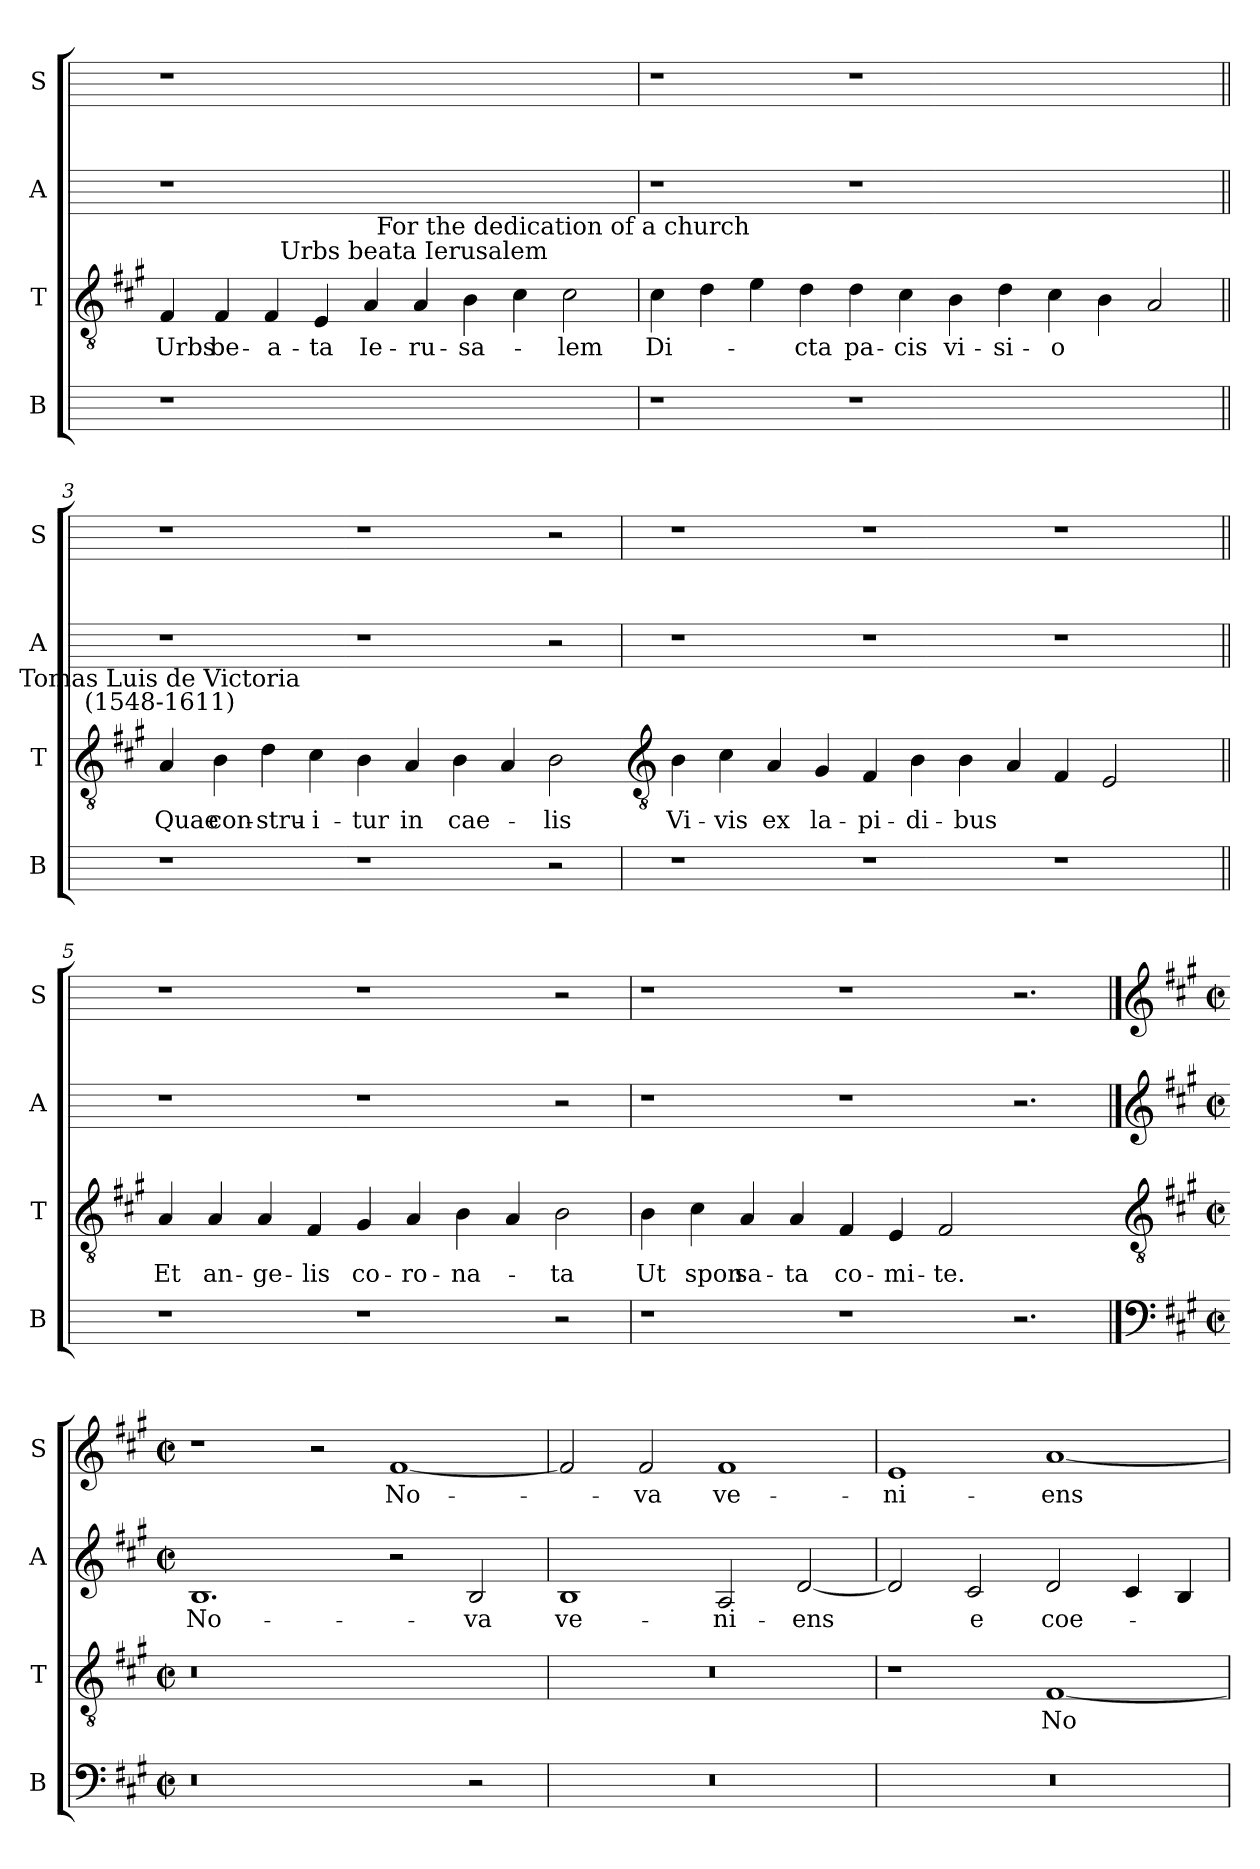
**kern	**kern	**text	**kern	**text	**kern	**text
*part4	*part3	*part3	*part2	*part2	*part1	*part1
*staff4	*staff3	*staff3	*staff2	*staff2	*staff1	*staff1
*I"B	*I"T	*	*I"A	*	*I"S	*
*I'B	*I'T	*	*I'A	*	*I'S	*
*	*clefGv2	*	*	*	*	*
*	*k[f#c#g#]	*	*	*	*	*
*	*A:	*	*	*	*	*
=1	=1	=1	=1	=1	=1	=1
!	!	!LO:LY:b	!	!	!	!
1r	4F#	Urbs	1r	.	1r	.
!	!	!LO:LY:b	!	!	!	!
.	4F#	be-	.	.	.	.
!	!	!LO:LY:b	!	!	!	!
.	4F#	-a-	.	.	.	.
!	!	!LO:LY:b	!	!	!	!
.	4E	-ta	.	.	.	.
!	!	!LO:LY:b	!	!	!	!
1.ryy	4A	Ie-	1.ryy	.	1.ryy	.
!	!LO:TX:a:cj:t=Urbs beata Ierusalem	!	!	!	!	!
!	!	!LO:LY:b	!	!	!	!
.	4A	-ru-	.	.	.	.
!	!	!LO:LY:b	!	!	!	!
.	4B	-sa-	.	.	.	.
.	4c#	.	.	.	.	.
!	!LO:TX:a:cj:t=For the dedication of a church	!	!	!	!	!
!	!	!LO:LY:b	!	!	!	!
.	2c#	lem	.	.	.	.
=2	=2	=2	=2	=2	=2	=2
!	!	!LO:LY:b	!	!	!	!
1r	4c#	Di-	1r	.	1r	.
.	4d	.	.	.	.	.
.	4e	.	.	.	.	.
!	!	!LO:LY:b	!	!	!	!
.	4d	cta	.	.	.	.
!	!	!LO:LY:b	!	!	!	!
1r	4d	pa-	1r	.	1r	.
!	!	!LO:LY:b	!	!	!	!
.	4c#	-cis	.	.	.	.
!	!	!LO:LY:b	!	!	!	!
.	4B	vi-	.	.	.	.
!	!	!LO:LY:b	!	!	!	!
.	4d	-si-	.	.	.	.
!	!	!LO:LY:b	!	!	!	!
1ryy	4c#	-o	1ryy	.	1ryy	.
.	4B	.	.	.	.	.
.	2A	.	.	.	.	.
=3||	=3||	=3||	=3||	=3||	=3||	=3||
!	!LO:TX:a:cj:t=Tomas Luis de Victoria\n(1548-1611)	!	!	!	!	!
!	!	!LO:LY:b	!	!	!	!
1r	4A	Quae	1r	.	1r	.
!	!	!LO:LY:b	!	!	!	!
.	4B	con-	.	.	.	.
!	!	!LO:LY:b	!	!	!	!
.	4d	-stru-	.	.	.	.
!	!	!LO:LY:b	!	!	!	!
.	4c#	-i-	.	.	.	.
!	!	!LO:LY:b	!	!	!	!
1r	4B	-tur	1r	.	1r	.
!	!	!LO:LY:b	!	!	!	!
.	4A	in	.	.	.	.
!	!	!LO:LY:b	!	!	!	!
.	4B	cae-	.	.	.	.
.	4A	.	.	.	.	.
!	!	!LO:LY:b	!	!	!	!
2r	2B	lis	2r	.	2r	.
!!LO:LB:g=z
=4	=4-	=4	=4	=4	=4	=4
*	*clefGv2	*	*	*	*	*
!	!	!LO:LY:b	!	!	!	!
1r	4B	Vi-	1r	.	1r	.
!	!	!LO:LY:b	!	!	!	!
.	4c#	-vis	.	.	.	.
!	!	!LO:LY:b	!	!	!	!
.	4A	ex	.	.	.	.
!	!	!LO:LY:b	!	!	!	!
.	4G#	la-	.	.	.	.
!	!	!LO:LY:b	!	!	!	!
1r	4F#	-pi-	1r	.	1r	.
!	!	!LO:LY:b	!	!	!	!
.	4B	-di-	.	.	.	.
!	!	!LO:LY:b	!	!	!	!
.	4B	-bus	.	.	.	.
.	4A	.	.	.	.	.
1r	4F#	.	1r	.	1r	.
.	2E	.	.	.	.	.
.	4ryy	.	.	.	.	.
=5||	=5||	=5||	=5||	=5||	=5||	=5||
!	!	!LO:LY:b	!	!	!	!
1r	4A	Et	1r	.	1r	.
!	!	!LO:LY:b	!	!	!	!
.	4A	an-	.	.	.	.
!	!	!LO:LY:b	!	!	!	!
.	4A	-ge-	.	.	.	.
!	!	!LO:LY:b	!	!	!	!
.	4F#	-lis	.	.	.	.
!	!	!LO:LY:b	!	!	!	!
1r	4G#	co-	1r	.	1r	.
!	!	!LO:LY:b	!	!	!	!
.	4A	-ro-	.	.	.	.
!	!	!LO:LY:b	!	!	!	!
.	4B	-na-	.	.	.	.
.	4A	.	.	.	.	.
!	!	!LO:LY:b	!	!	!	!
2r	2B	-ta	2r	.	2r	.
=6	=6	=6	=6	=6	=6	=6
!	!	!LO:LY:b	!	!	!	!
1r	4B	Ut	1r	.	1r	.
!	!	!LO:LY:b	!	!	!	!
.	4c#	spon-	.	.	.	.
!	!	!LO:LY:b	!	!	!	!
.	4A	-sa-	.	.	.	.
!	!	!LO:LY:b	!	!	!	!
.	4A	-ta	.	.	.	.
!	!	!LO:LY:b	!	!	!	!
1r	4F#	co-	1r	.	1r	.
!	!	!LO:LY:b	!	!	!	!
.	4E	-mi-	.	.	.	.
!	!	!LO:LY:b	!	!	!	!
.	2F#	-te.	.	.	.	.
2.r	2.ryy	.	2.r	.	2.r	.
!!LO:LB:g=z
==7	=7-	==7	==7	==7	==7	==7
*clefF4	*clefGv2	*	*clefG2	*	*clefG2	*
*k[f#c#g#]	*	*	*k[f#c#g#]	*	*k[f#c#g#]	*
*A:	*	*	*A:	*	*A:	*
*M4/2	*M4/2	*	*M4/2	*	*M4/2	*
*met(c|)	*met(c|)	*	*met(c|)	*	*met(c|)	*
!	!	!	!	!LO:LY:b	!	!
0r	0r	.	1.B	No-	1r	.
.	.	.	.	.	2r	.
!	!	!	!	!	!	!LO:LY:b
.	.	.	2r	.	[1f#	No-
!	!	!	!	!LO:LY:b	!	!
2r	2ryy	.	2B/	-va	.	.
=8	=8	=8	=8	=8	=8	=8
!	!	!	!	!LO:LY:b	!	!
0r	0r	.	1B	ve-	2f#]	.
!	!	!	!	!	!	!LO:LY:b
.	.	.	.	.	2f#	-va
!	!	!	!	!LO:LY:b	!	!LO:LY:b
.	.	.	2A	-ni-	1f#	ve-
!	!	!	!	!LO:LY:b	!	!
.	.	.	[2d	-ens	.	.
=9	=9	=9	=9	=9	=9	=9
!	!	!	!	!	!	!LO:LY:b
0r	1r	.	2d]	.	1e	-ni-
!	!	!	!	!LO:LY:b	!	!
.	.	.	2c#	e	.	.
!	!	!LO:LY:b	!	!LO:LY:b	!	!LO:LY:b
.	[1F#	No-	2d	coe-	[1a	-ens
.	.	.	4c#	.	.	.
.	.	.	4B	.	.	.
=	=	=	=	=	=	=
*-	*-	*-	*-	*-	*-	*-
